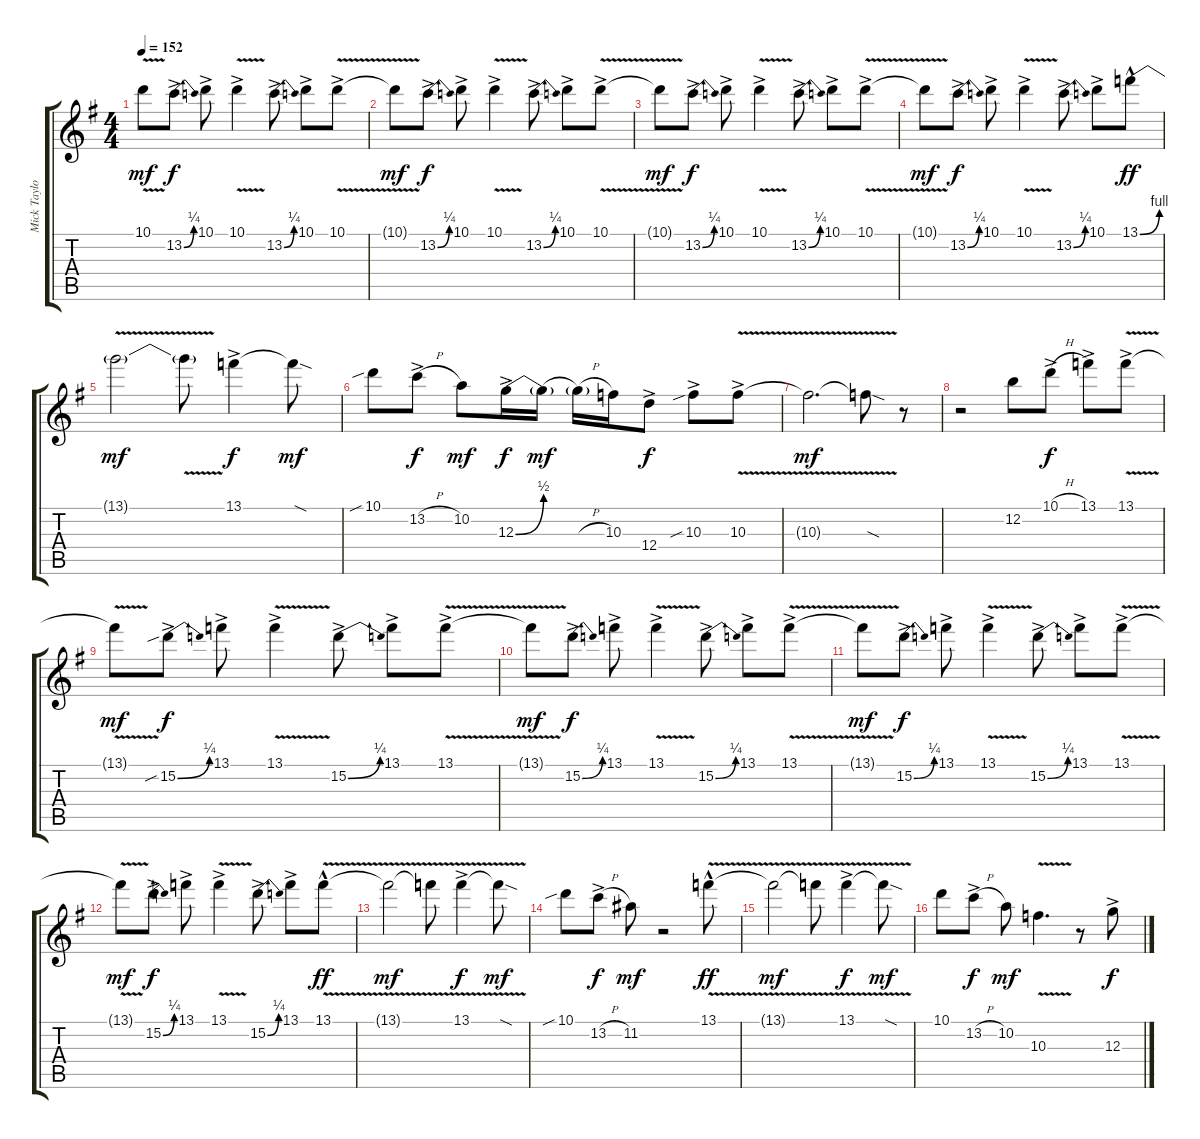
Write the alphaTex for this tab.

\track ("Mick Taylor Overdub" "Mick Taylo") {instrument overdrivenguitar}
\staff {score tabs}
\tuning (E4 B3 G3 D3 A2 E2) {hide}
\ts (4 4)
\tempo 152
\clef g2
\ks g
10.1{v t}.8{dy mf} 13.2{be (bend 0 0 60 1) ac}.8{dy f} 10.1{ac}.8 10.1{v ac}.4 13.2{be (bend 0 0 60 1) ac}.8 10.1{ac}.8 10.1{v ac}.8 |
10.1{v t}.8{dy mf} 13.2{be (bend 0 0 60 1) ac}.8{dy f} 10.1{ac}.8 10.1{v ac}.4 13.2{be (bend 0 0 60 1) ac}.8 10.1{ac}.8 10.1{v ac}.8 |
10.1{v t}.8{dy mf} 13.2{be (bend 0 0 60 1) ac}.8{dy f} 10.1{ac}.8 10.1{v ac}.4 13.2{be (bend 0 0 60 1) ac}.8 10.1{ac}.8 10.1{v ac}.8 |
10.1{v t}.8{dy mf} 13.2{be (bend 0 0 60 1) ac}.8{dy f} 10.1{ac}.8 10.1{v ac}.4 13.2{be (bend 0 0 60 1) ac}.8 10.1{ac}.8 13.1{be (bend 0 0 60 4) hac}.8{dy ff} |
13.1{v t}.2{dy mf} 13.1{v t}.8 13.1{ac}.4{dy f} 13.1{sod t}.8{dy mf} |
10.1{sib}.8 13.2{h ac}.8{dy f} 10.2.8{dy mf} 12.3{be (bend 0 0 60 2) ac}.16{dy f} 12.3{be (hold 40 0 60 0) t}.16{dy mf} 12.3{h t}.16 10.3.16 12.4{ac}.8{dy f} 10.3{sib ac}.8 10.3{v ac}.8 |
10.3{v t}.2{d dy mf} 10.3{sod t}.8 r.8 |
r.2 12.2.8 10.1{h ac}.8{dy f} 13.1{ac}.8 13.1{v ac}.8 |
13.1{v t}.8{dy mf} 15.2{be (bend 0 0 60 1) sib ac}.8{dy f} 13.1{ac}.8 13.1{v ac}.4 15.2{be (bend 0 0 60 1) ac}.8 13.1{ac}.8 13.1{v ac}.8 |
13.1{v t}.8{dy mf} 15.2{be (bend 0 0 60 1) ac}.8{dy f} 13.1{ac}.8 13.1{v ac}.4 15.2{be (bend 0 0 60 1) ac}.8 13.1{ac}.8 13.1{v ac}.8 |
13.1{v t}.8{dy mf} 15.2{be (bend 0 0 60 1) ac}.8{dy f} 13.1{ac}.8 13.1{v ac}.4 15.2{be (bend 0 0 60 1) ac}.8 13.1{ac}.8 13.1{v ac}.8 |
13.1{v t}.8{dy mf} 15.2{be (bend 0 0 60 1) ac}.8{dy f} 13.1{ac}.8 13.1{v ac}.4 15.2{be (bend 0 0 60 1) ac}.8 13.1{ac}.8 13.1{v hac}.8{dy ff} |
13.1{v t}.2{dy mf} 13.1{v t}.8 13.1{v ac}.4{dy f} 13.1{sod t}.8{dy mf} |
10.1{sib}.8 13.2{h ac}.8{dy f} 11.2.8{dy mf} r.2 13.1{v hac}.8{dy ff} |
13.1{v t}.2{dy mf} 13.1{v t}.8 13.1{v ac}.4{dy f} 13.1{sod t}.8{dy mf} |
10.1.8 13.2{h ac}.8{dy f} 10.2.8{dy mf} 10.3{v}.4{d} r.8 12.3{ss ac}.8{dy f}
